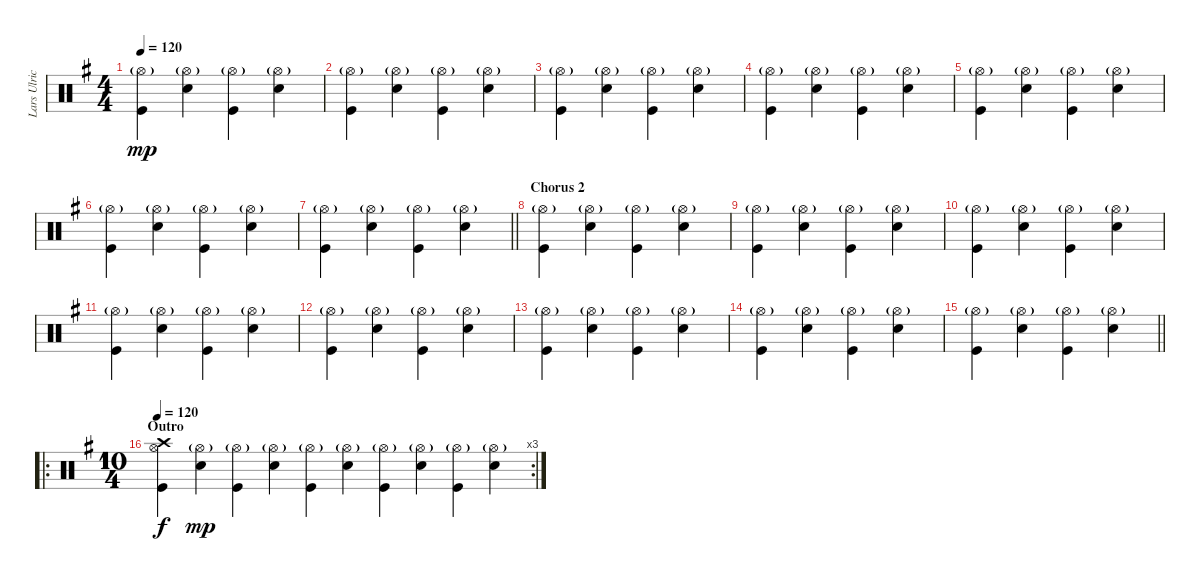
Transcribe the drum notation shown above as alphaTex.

\track ("Lars Ulrich" "Lars Ulric") {instrument percussion}
\staff {score}
\articulation defaults
\ts (4 4)
\tempo 120
\clef neutral
\ks eminor
("Hi-Hat (open)"{g} "Kick (hit)").4{dy mp} ("Hi-Hat (open)"{g} "Snare (hit) 2").4 ("Hi-Hat (open)"{g} "Kick (hit)").4 ("Hi-Hat (open)"{g} "Snare (hit) 2").4 |
("Hi-Hat (open)"{g} "Kick (hit)").4 ("Hi-Hat (open)"{g} "Snare (hit) 2").4 ("Hi-Hat (open)"{g} "Kick (hit)").4 ("Hi-Hat (open)"{g} "Snare (hit) 2").4 |
("Hi-Hat (open)"{g} "Kick (hit)").4 ("Hi-Hat (open)"{g} "Snare (hit) 2").4 ("Hi-Hat (open)"{g} "Kick (hit)").4 ("Hi-Hat (open)"{g} "Snare (hit) 2").4 |
("Hi-Hat (open)"{g} "Kick (hit)").4 ("Hi-Hat (open)"{g} "Snare (hit) 2").4 ("Hi-Hat (open)"{g} "Kick (hit)").4 ("Hi-Hat (open)"{g} "Snare (hit) 2").4 |
("Hi-Hat (open)"{g} "Kick (hit)").4 ("Hi-Hat (open)"{g} "Snare (hit) 2").4 ("Hi-Hat (open)"{g} "Kick (hit)").4 ("Hi-Hat (open)"{g} "Snare (hit) 2").4 |
("Hi-Hat (open)"{g} "Kick (hit)").4 ("Hi-Hat (open)"{g} "Snare (hit) 2").4 ("Hi-Hat (open)"{g} "Kick (hit)").4 ("Hi-Hat (open)"{g} "Snare (hit) 2").4 |
\barLineRight lightlight
("Hi-Hat (open)"{g} "Kick (hit)").4 ("Hi-Hat (open)"{g} "Snare (hit) 2").4 ("Hi-Hat (open)"{g} "Kick (hit)").4 ("Hi-Hat (open)"{g} "Snare (hit) 2").4 |
\section ("" "Chorus 2")
("Hi-Hat (open)"{g} "Kick (hit)").4 ("Hi-Hat (open)"{g} "Snare (hit) 2").4 ("Hi-Hat (open)"{g} "Kick (hit)").4 ("Hi-Hat (open)"{g} "Snare (hit) 2").4 |
("Hi-Hat (open)"{g} "Kick (hit)").4 ("Hi-Hat (open)"{g} "Snare (hit) 2").4 ("Hi-Hat (open)"{g} "Kick (hit)").4 ("Hi-Hat (open)"{g} "Snare (hit) 2").4 |
("Hi-Hat (open)"{g} "Kick (hit)").4 ("Hi-Hat (open)"{g} "Snare (hit) 2").4 ("Hi-Hat (open)"{g} "Kick (hit)").4 ("Hi-Hat (open)"{g} "Snare (hit) 2").4 |
("Hi-Hat (open)"{g} "Kick (hit)").4 ("Hi-Hat (open)"{g} "Snare (hit) 2").4 ("Hi-Hat (open)"{g} "Kick (hit)").4 ("Hi-Hat (open)"{g} "Snare (hit) 2").4 |
("Hi-Hat (open)"{g} "Kick (hit)").4 ("Hi-Hat (open)"{g} "Snare (hit) 2").4 ("Hi-Hat (open)"{g} "Kick (hit)").4 ("Hi-Hat (open)"{g} "Snare (hit) 2").4 |
("Hi-Hat (open)"{g} "Kick (hit)").4 ("Hi-Hat (open)"{g} "Snare (hit) 2").4 ("Hi-Hat (open)"{g} "Kick (hit)").4 ("Hi-Hat (open)"{g} "Snare (hit) 2").4 |
("Hi-Hat (open)"{g} "Kick (hit)").4 ("Hi-Hat (open)"{g} "Snare (hit) 2").4 ("Hi-Hat (open)"{g} "Kick (hit)").4 ("Hi-Hat (open)"{g} "Snare (hit) 2").4 |
\barLineRight lightlight
("Hi-Hat (open)"{g} "Kick (hit)").4 ("Hi-Hat (open)"{g} "Snare (hit) 2").4 ("Hi-Hat (open)"{g} "Kick (hit)").4 ("Hi-Hat (open)"{g} "Snare (hit) 2").4 |
\ro
\rc 3
\ts (10 4)
\section ("" "Outro")
\tempo 120
("Crash high (hit)" "Hi-Hat (open)" "Kick (hit)").4{dy f} ("Hi-Hat (open)"{g} "Snare (hit) 2").4{dy mp} ("Hi-Hat (open)"{g} "Kick (hit)").4 ("Hi-Hat (open)"{g} "Snare (hit) 2").4 ("Hi-Hat (open)"{g} "Kick (hit)").4 ("Hi-Hat (open)"{g} "Snare (hit) 2").4 ("Hi-Hat (open)"{g} "Kick (hit)").4 ("Hi-Hat (open)"{g} "Snare (hit) 2").4 ("Hi-Hat (open)"{g} "Kick (hit)").4 ("Hi-Hat (open)"{g} "Snare (hit) 2").4
